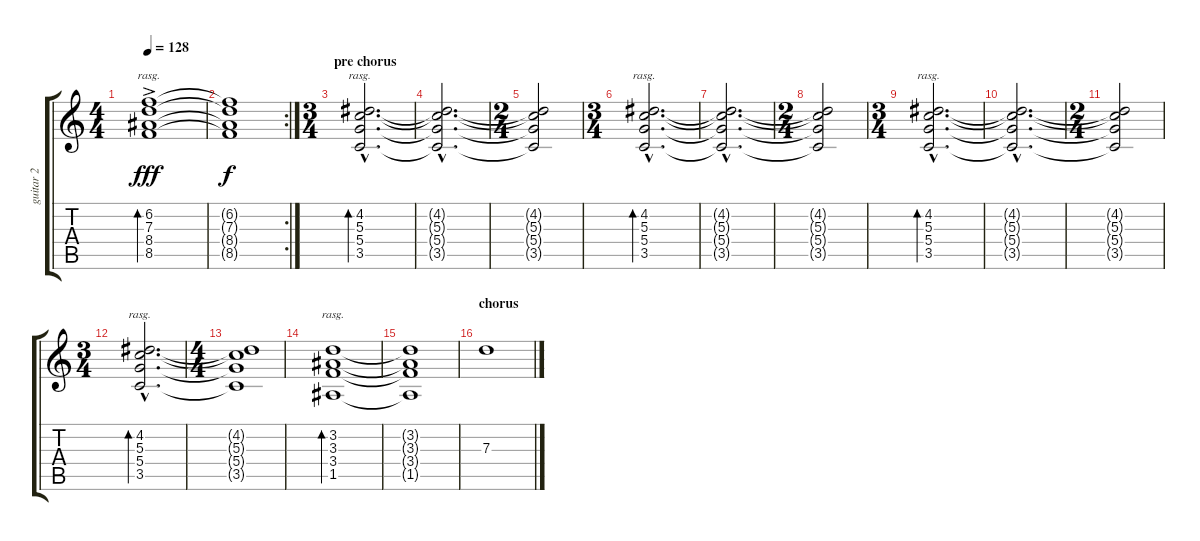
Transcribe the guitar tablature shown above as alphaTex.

\track ("guitar 2" "guitar 2") {instrument overdrivenguitar}
\staff {score tabs}
\tuning (E4 B3 G3 D3 A2 E2) {hide}
\ts (4 4)
\tempo 128
\clef g2
\ks c
(6.2 7.3{ac} 8.4 8.5).1{bd 480 rasg ii dy fff} |
\rc 2
(6.2{t} 7.3{t} 8.4{t} 8.5{t}).1{dy f} |
\ts (3 4)
\section ("" "pre chorus")
(4.2{hac} 5.3{hac} 5.4{hac} 3.5{hac}).2{d bd 480 rasg ii} |
(4.2{hac t} 5.3{hac t} 5.4{hac t} 3.5{hac t}).2{d} |
\ts (2 4)
(4.2{t} 5.3{t} 5.4{t} 3.5{t}).2 |
\ts (3 4)
(4.2{hac} 5.3{hac} 5.4{hac} 3.5{hac}).2{d bd 480 rasg ii} |
(4.2{hac t} 5.3{hac t} 5.4{hac t} 3.5{hac t}).2{d} |
\ts (2 4)
(4.2{t} 5.3{t} 5.4{t} 3.5{t}).2 |
\ts (3 4)
(4.2{hac} 5.3{hac} 5.4{hac} 3.5{hac}).2{d bd 480 rasg ii} |
(4.2{hac t} 5.3{hac t} 5.4{hac t} 3.5{hac t}).2{d} |
\ts (2 4)
(4.2{t} 5.3{t} 5.4{t} 3.5{t}).2 |
\ts (3 4)
(4.2{hac} 5.3{hac} 5.4{hac} 3.5{hac}).2{d bd 480 rasg ii} |
\ts (4 4)
(4.2{t} 5.3{t} 5.4{t} 3.5{t}).1 |
(3.2 3.3 3.4 1.5).1{bd 480 rasg ii} |
(3.2{t} 3.3{t} 3.4{t} 1.5{t}).1 |
\section ("" "chorus")
7.3.1
